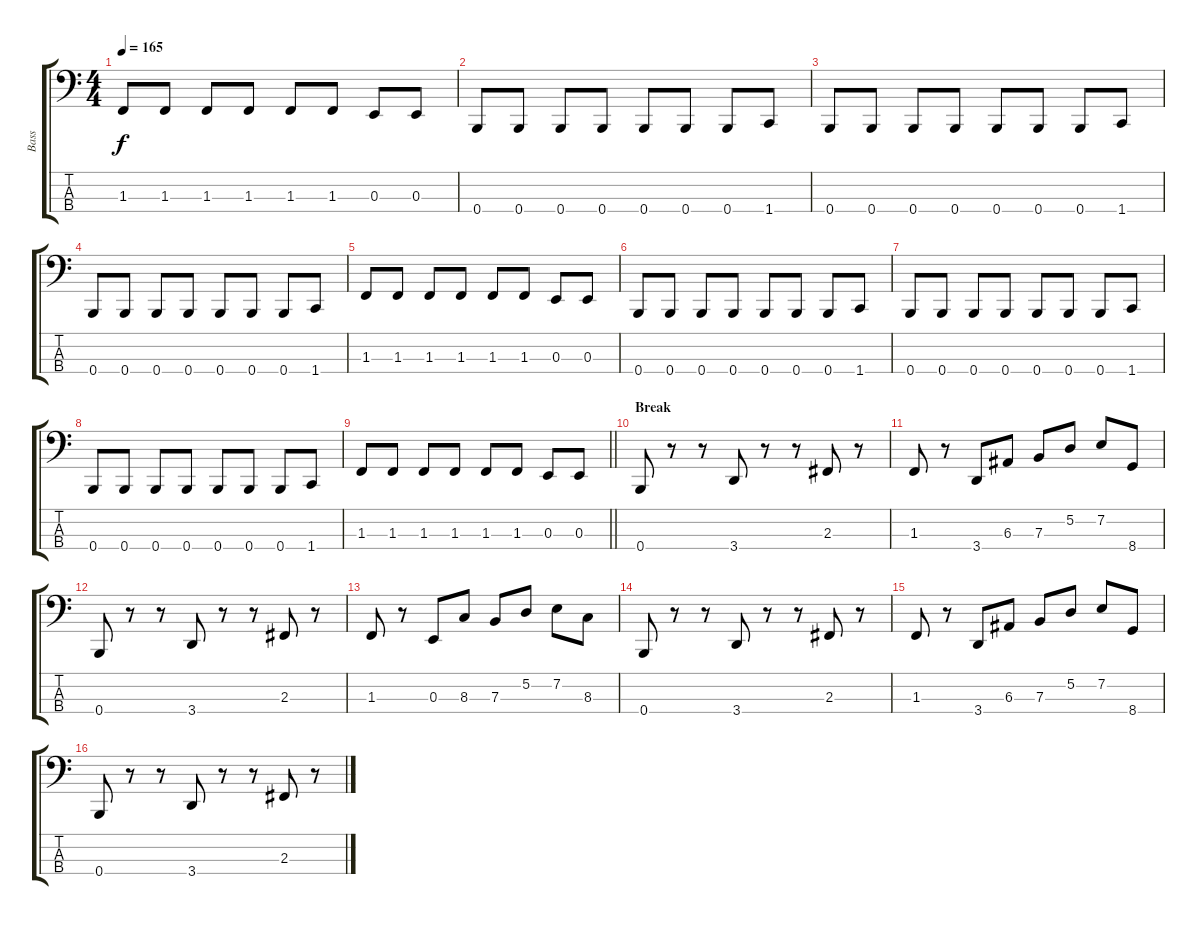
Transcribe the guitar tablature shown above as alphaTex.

\track ("Bass" "Bass") {instrument electricbassfinger}
\staff {score tabs}
\tuning (D2 A1 E1 B0) {hide}
\ts (4 4)
\tempo 165
\clef f4
\ks c
1.3.8{dy f} 1.3.8 1.3.8 1.3.8 1.3.8 1.3.8 0.3.8 0.3.8 |
0.4.8 0.4.8 0.4.8 0.4.8 0.4.8 0.4.8 0.4.8 1.4.8 |
0.4.8 0.4.8 0.4.8 0.4.8 0.4.8 0.4.8 0.4.8 1.4.8 |
0.4.8 0.4.8 0.4.8 0.4.8 0.4.8 0.4.8 0.4.8 1.4.8 |
1.3.8 1.3.8 1.3.8 1.3.8 1.3.8 1.3.8 0.3.8 0.3.8 |
0.4.8 0.4.8 0.4.8 0.4.8 0.4.8 0.4.8 0.4.8 1.4.8 |
0.4.8 0.4.8 0.4.8 0.4.8 0.4.8 0.4.8 0.4.8 1.4.8 |
0.4.8 0.4.8 0.4.8 0.4.8 0.4.8 0.4.8 0.4.8 1.4.8 |
\barLineRight lightlight
1.3.8 1.3.8 1.3.8 1.3.8 1.3.8 1.3.8 0.3.8 0.3.8 |
\section ("" "Break")
0.4.8 r.8 r.8 3.4.8 r.8 r.8 2.3.8 r.8 |
1.3.8 r.8 3.4.8 6.3.8 7.3.8 5.2.8 7.2.8 8.4.8 |
0.4.8 r.8 r.8 3.4.8 r.8 r.8 2.3.8 r.8 |
1.3.8 r.8 0.3.8 8.3.8 7.3.8 5.2.8 7.2.8 8.3.8 |
0.4.8 r.8 r.8 3.4.8 r.8 r.8 2.3.8 r.8 |
1.3.8 r.8 3.4.8 6.3.8 7.3.8 5.2.8 7.2.8 8.4.8 |
0.4.8 r.8 r.8 3.4.8 r.8 r.8 2.3.8 r.8
